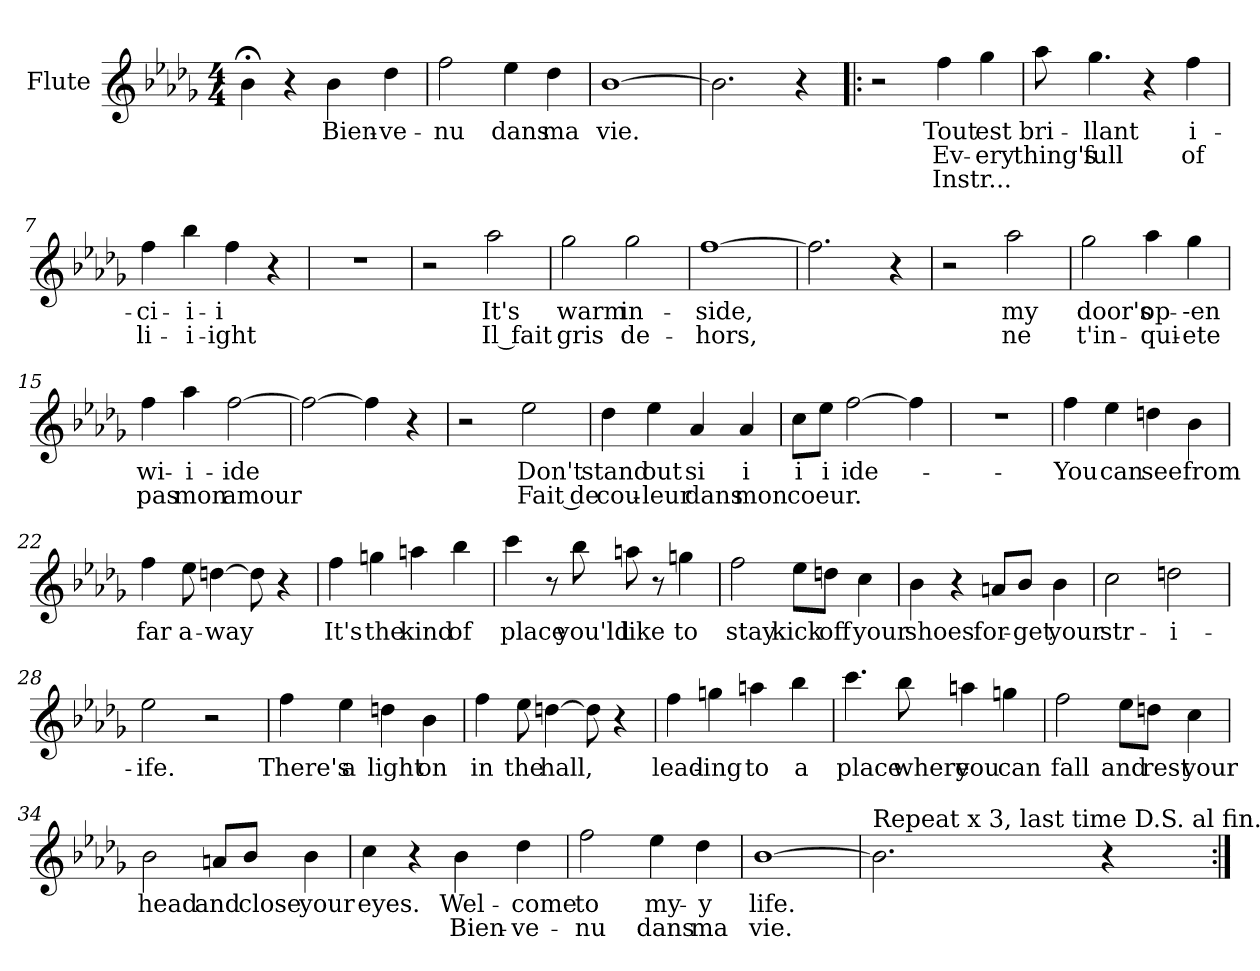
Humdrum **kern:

**kern	**text	**text	**text
*part1	*part1	*part1	*part1
*staff1	*staff1	*staff1	*staff1
*I"Flute	*	*	*
*I'Fl	*	*	*
*clefG2	*	*	*
*k[b-e-a-d-g-]	*	*	*
*D-:	*	*	*
*M4/4	*	*	*
=1	=1	=1	=1
4b-;<\	.	.	.
4r	.	.	.
4b-\	Bien-	.	.
4dd-\	-ve-	.	.
=2	=2	=2	=2
2ff\	-nu	.	.
4ee-\	dans	.	.
4dd-\	ma	.	.
=3	=3	=3	=3
[1b-	vie.	.	.
=4	=4	=4	=4
2.b-\]	.	.	.
4r	.	.	.
=5!|:	=5!|:	=5!|:	=5!|:
2r	.	.	.
4ff\	Tout	Ev-	Instr...
4gg-\	est	-ery	.
=6	=6	=6	=6
8aa-\	bri-	thing's	.
4.gg-\	-llant	full	.
4r	.	.	.
4ff\	i-	of	.
=7	=7	=7	=7
4ff\	-ci-	li-	.
4bb-\	-i-	-i-	.
4ff\	-i	-ight	.
4r	.	.	.
=8	=8	=8	=8
1r	.	.	.
!!LO:LB:g=z
=9	=9	=9	=9
2r	.	.	.
2aa-\	It's	Il fait	.
=10	=10	=10	=10
2gg-\	warm	gris	.
2gg-\	in-	de-	.
=11	=11	=11	=11
[1ff	-side,	-hors,	.
=12	=12	=12	=12
2.ff\]	.	.	.
4r	.	.	.
=13	=13	=13	=13
2r	.	.	.
2aa-\	my	ne	.
=14	=14	=14	=14
2gg-\	door's	t'in-	.
4aa-\	op-	-qui-	.
4gg-\	--en	-ete	.
=15	=15	=15	=15
4ff\	wi-	pas	.
4aa-\	-i-	mon	.
[2ff\	-ide	amour	.
=16	=16	=16	=16
2ff\_	.	.	.
4ff\]	.	.	.
4r	.	.	.
!!LO:LB:g=z
=17	=17	=17	=17
2r	.	.	.
2ee-\	Don't	Fait de	.
=18	=18	=18	=18
4dd-\	stand	cou-	.
4ee-\	out	-leur	.
4a-/	-si	dans	.
4a-/	-i	mon	.
=19	=19	=19	=19
8cc\L	-i	coeur.	.
8ee-\J	-i	.	.
[2ff\	-ide-	.	.
4ff\]	.	.	.
=20	=20	=20	=20
1r	.	.	.
!!LO:LB:g=z
=21	=21	=21	=21
4ff\	-You	.	.
4ee-\	can	.	.
4ddn\	see	.	.
4b-\	from	.	.
=22	=22	=22	=22
4ff\	far	.	.
8ee-\	a-	.	.
[4ddn\	-way	.	.
8dd\]	.	.	.
4r	.	.	.
=23	=23	=23	=23
4ff\	It's	.	.
4ggn\	the	.	.
4aan\	kind	.	.
4bb-\	of	.	.
=24	=24	=24	=24
4ccc\	place	.	.
8r	.	.	.
8bb-\	you'ld	.	.
8aan\	like	.	.
8r	.	.	.
4ggn\	to	.	.
!!LO:LB:g=z
=25	=25	=25	=25
2ff\	stay	.	.
8ee-\L	kick	.	.
8ddn\J	off	.	.
4cc\	your	.	.
=26	=26	=26	=26
4b-\	shoes	.	.
4r	.	.	.
8an/L	for-	.	.
8b-/J	-get	.	.
4b-\	your	.	.
=27	=27	=27	=27
2cc\	str-	.	.
2ddn\	-i-	.	.
=28	=28	=28	=28
2ee-\	-ife.	.	.
2r	.	.	.
!!LO:LB:g=z
=29	=29	=29	=29
4ff\	There's	.	.
4ee-\	a	.	.
4ddn\	light	.	.
4b-\	on	.	.
=30	=30	=30	=30
4ff\	in	.	.
8ee-\	the	.	.
[4ddn\	hall,	.	.
8dd\]	.	.	.
4r	.	.	.
=31	=31	=31	=31
4ff\	lead-	.	.
4ggn\	-ing	.	.
4aan\	to	.	.
4bb-\	a	.	.
=32	=32	=32	=32
4.ccc\	place	.	.
8bb-\	where	.	.
4aan\	you	.	.
4ggn\	can	.	.
!!LO:LB:g=z
=33	=33	=33	=33
2ff\	fall	.	.
8ee-\L	and	.	.
8ddn\J	rest	.	.
4cc\	your	.	.
=34	=34	=34	=34
2b-\	head	.	.
8an/L	and	.	.
8b-/J	close	.	.
4b-\	your	.	.
=35	=35	=35	=35
4cc\	eyes.	.	.
4r	.	.	.
4b-\	Wel-	Bien-	.
4dd-\	-come	-ve-	.
=36	=36	=36	=36
2ff\	to	nu	.
4ee-\	my-	dans	.
4dd-\	-y	ma	.
=37	=37	=37	=37
[1b-	life.	vie.	.
=38	=38	=38	=38
!LO:TX:a:t=Repeat x 3, last time D.S. al fin.	!	!	!
2.b-\]	.	.	.
4r	.	.	.
=:|!	=:|!	=:|!	=:|!
*-	*-	*-	*-
